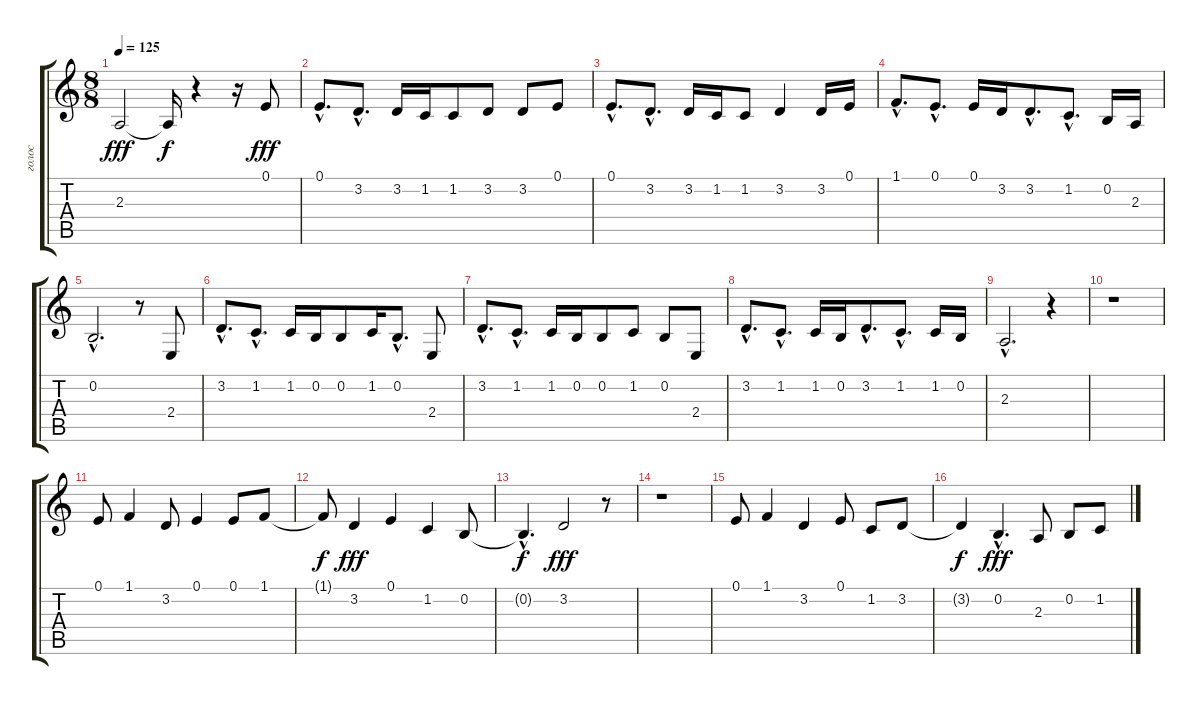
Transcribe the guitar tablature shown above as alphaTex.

\track ("голос" "голос") {instrument tenorsax}
\staff {score tabs}
\tuning (E4 B3 G3 D3 A2 E2) {hide}
\ts (8 8)
\tempo 125
\clef g2
\ks c
2.3.2{dy fff} 2.3{t}.16{dy f} r.4 r.16 0.1.8{dy fff} |
0.1{hac}.8{d} 3.2{hac}.8{d} 3.2.16 1.2.16 1.2.8 3.2.8 3.2.8 0.1.8 |
0.1{hac}.8{d} 3.2{hac}.8{d} 3.2.16 1.2.16 1.2.8 3.2.4 3.2.16 0.1.16 |
1.1{hac}.8{d} 0.1{hac}.8{d} 0.1.16 3.2.16 3.2{hac}.8{d} 1.2{hac}.8{d} 0.2.16 2.3.16 |
0.2{hac}.2{d} r.8 2.4.8 |
3.2{hac}.8{d} 1.2{hac}.8{d} 1.2.16 0.2.16 0.2.8 1.2.16 0.2{hac}.8{d} 2.4.8 |
3.2{hac}.8{d} 1.2{hac}.8{d} 1.2.16 0.2.16 0.2.8 1.2.8 0.2.8 2.4.8 |
3.2{hac}.8{d} 1.2{hac}.8{d} 1.2.16 0.2.16 3.2{hac}.8{d} 1.2{hac}.8{d} 1.2.16 0.2.16 |
2.3{hac}.2{d} r.4 |
r.1 |
0.1.8 1.1.4 3.2.8 0.1.4 0.1.8 1.1.8 |
1.1{t}.8{dy f} 3.2.4{dy fff} 0.1.4 1.2.4 0.2.8 |
0.2{hac t}.4{d dy f} 3.2.2{dy fff} r.8 |
r.1 |
0.1.8 1.1.4 3.2.4 0.1.8 1.2.8 3.2.8 |
3.2{t}.4{dy f} 0.2{hac}.4{d dy fff} 2.3.8 0.2.8 1.2.8
